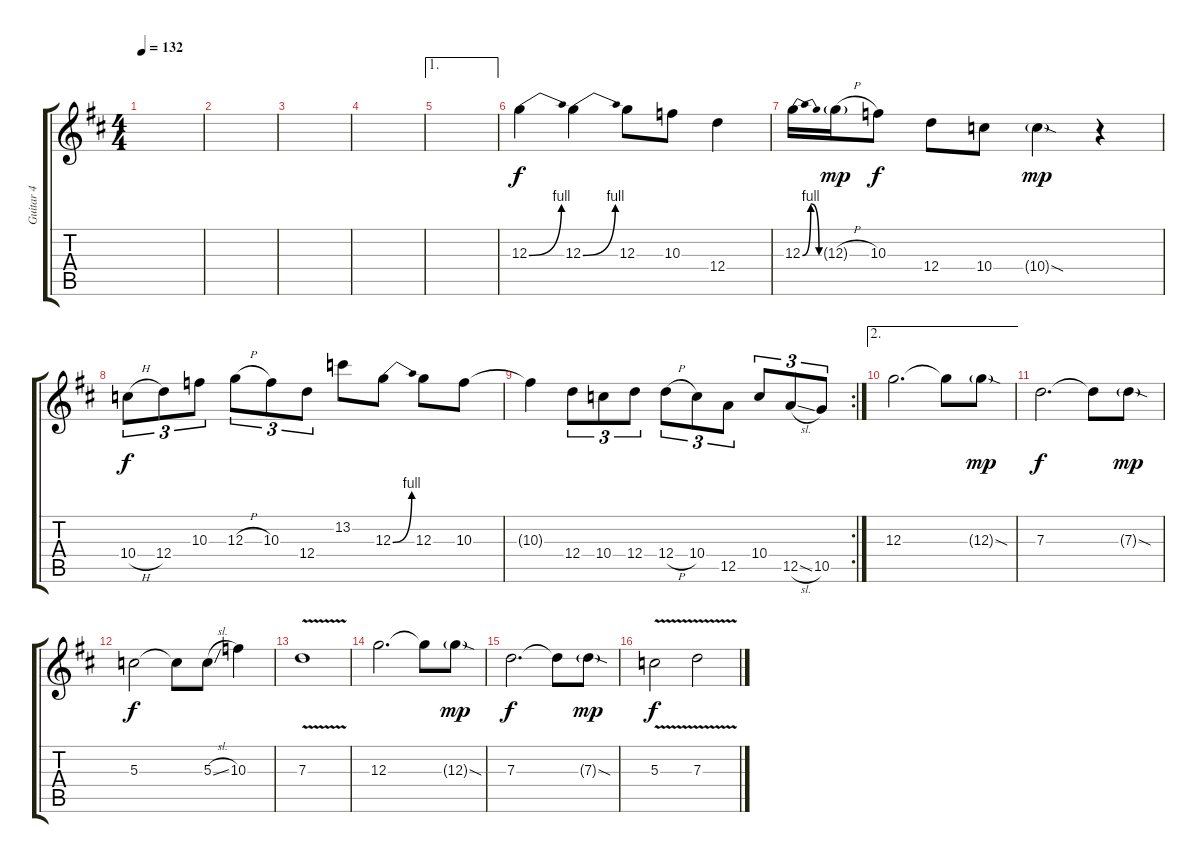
\track ("Guitar 4" "Guitar 4") {instrument overdrivenguitar}
\staff {score tabs}
\tuning (E4 B3 G3 D3 A2 E2) {hide}
\ts (4 4)
\tempo 132
\clef g2
\ks d
|
|
|
|
\ae 1
|
12.3{be (bend 0 0 60 4)}.4 12.3{be (bend 0 0 60 4)}.4 12.3.8 10.3.8 12.4.4 |
12.3{be (bendrelease 0 0 10 4 50 4 60 0)}.16 12.3{h g}.16{dy mp} 10.3.8{dy f} 12.4.8 10.4.8 10.4{sod g}.4{dy mp} r.4 |
10.4{h}.8{tu (3 2) dy f} 12.4.8{tu (3 2)} 10.3.8{tu (3 2)} 12.3{h}.8{tu (3 2)} 10.3.8{tu (3 2)} 12.4.8{tu (3 2)} 13.2.8 12.3{be (bend 0 0 60 4)}.8 12.3.8 10.3.8 |
\rc 2
10.3{t}.4 12.4.8{tu (3 2)} 10.4.8{tu (3 2)} 12.4.8{tu (3 2)} 12.4{h}.8{tu (3 2)} 10.4.8{tu (3 2)} 12.5.8{tu (3 2)} 10.4.8{tu (3 2)} 12.5{sl}.8{tu (3 2)} 10.5.8{tu (3 2)} |
\ae 2
12.3.2{d} 12.3{t}.8 12.3{sod g}.8{dy mp} |
7.3.2{d dy f} 7.3{t}.8 7.3{sod g}.8{dy mp} |
5.3.2{dy f} 5.3{t}.8 5.3{sl}.8 10.3.4 |
7.3{v}.1 |
12.3.2{d} 12.3{t}.8 12.3{sod g}.8{dy mp} |
7.3.2{d dy f} 7.3{t}.8 7.3{sod g}.8{dy mp} |
5.3{v}.2{dy f} 7.3{v}.2
